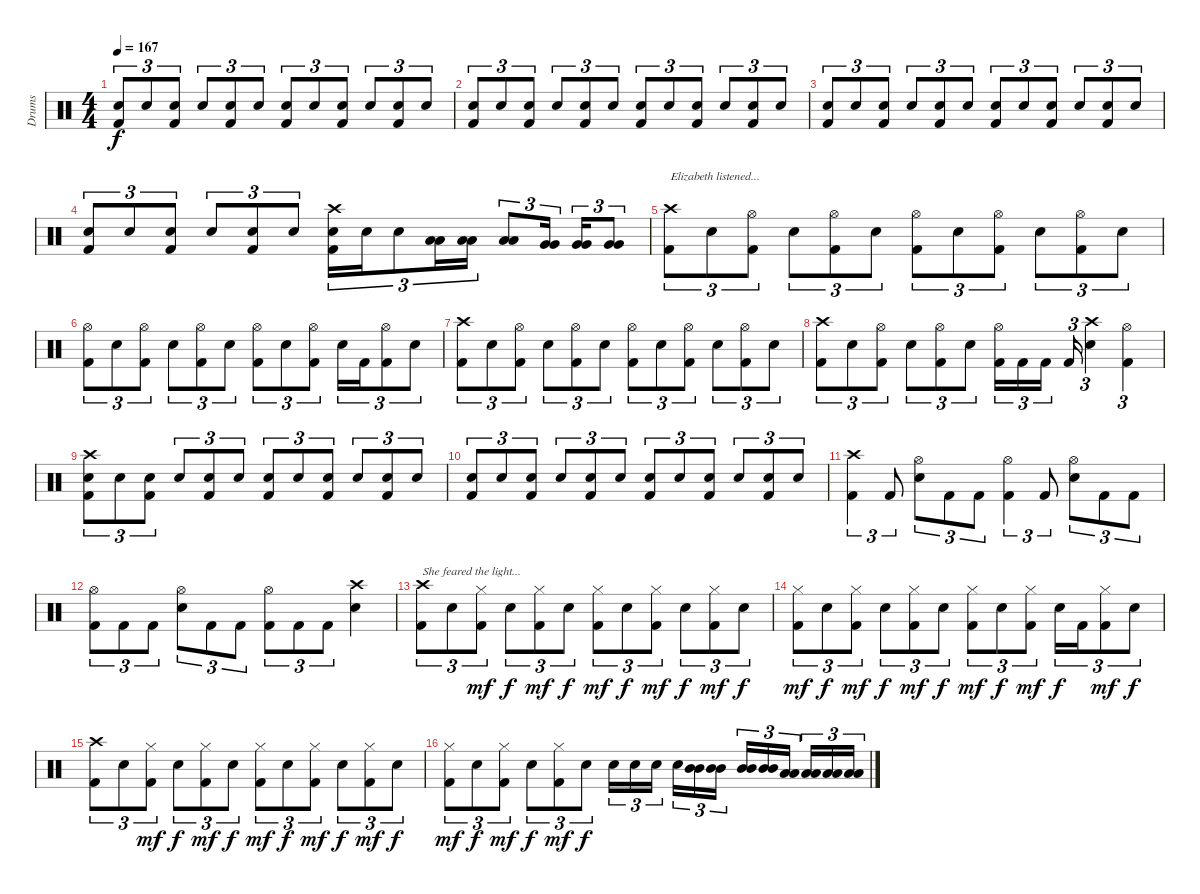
\track ("Drums" "Drums") {instrument percussion}
\staff {score}
\articulation defaults
\ts (4 4)
\tempo 167
\clef neutral
\ks c
("Electric Snare (hit)" "Kick (hit) 2").8{tu (3 2) dy f} "Electric Snare (hit)".8{tu (3 2)} ("Electric Snare (hit)" "Kick (hit) 2").8{tu (3 2)} "Electric Snare (hit)".8{tu (3 2)} ("Electric Snare (hit)" "Kick (hit) 2").8{tu (3 2)} "Electric Snare (hit)".8{tu (3 2)} ("Electric Snare (hit)" "Kick (hit) 2").8{tu (3 2)} "Electric Snare (hit)".8{tu (3 2)} ("Electric Snare (hit)" "Kick (hit) 2").8{tu (3 2)} "Electric Snare (hit)".8{tu (3 2)} ("Electric Snare (hit)" "Kick (hit) 2").8{tu (3 2)} "Electric Snare (hit)".8{tu (3 2)} |
("Electric Snare (hit)" "Kick (hit) 2").8{tu (3 2)} "Electric Snare (hit)".8{tu (3 2)} ("Electric Snare (hit)" "Kick (hit) 2").8{tu (3 2)} "Electric Snare (hit)".8{tu (3 2)} ("Electric Snare (hit)" "Kick (hit) 2").8{tu (3 2)} "Electric Snare (hit)".8{tu (3 2)} ("Electric Snare (hit)" "Kick (hit) 2").8{tu (3 2)} "Electric Snare (hit)".8{tu (3 2)} ("Electric Snare (hit)" "Kick (hit) 2").8{tu (3 2)} "Electric Snare (hit)".8{tu (3 2)} ("Electric Snare (hit)" "Kick (hit) 2").8{tu (3 2)} "Electric Snare (hit)".8{tu (3 2)} |
("Electric Snare (hit)" "Kick (hit) 2").8{tu (3 2)} "Electric Snare (hit)".8{tu (3 2)} ("Electric Snare (hit)" "Kick (hit) 2").8{tu (3 2)} "Electric Snare (hit)".8{tu (3 2)} ("Electric Snare (hit)" "Kick (hit) 2").8{tu (3 2)} "Electric Snare (hit)".8{tu (3 2)} ("Electric Snare (hit)" "Kick (hit) 2").8{tu (3 2)} "Electric Snare (hit)".8{tu (3 2)} ("Electric Snare (hit)" "Kick (hit) 2").8{tu (3 2)} "Electric Snare (hit)".8{tu (3 2)} ("Electric Snare (hit)" "Kick (hit) 2").8{tu (3 2)} "Electric Snare (hit)".8{tu (3 2)} |
("Electric Snare (hit)" "Kick (hit) 2").8{tu (3 2)} "Electric Snare (hit)".8{tu (3 2)} ("Electric Snare (hit)" "Kick (hit) 2").8{tu (3 2)} "Electric Snare (hit)".8{tu (3 2)} ("Electric Snare (hit)" "Kick (hit) 2").8{tu (3 2)} "Electric Snare (hit)".8{tu (3 2)} ("Crash high (hit)" "Electric Snare (hit)" "Kick (hit) 2").16{tu (3 2)} "Electric Snare (hit)".16{tu (3 2)} "Electric Snare (hit)".8{tu (3 2)} ("Low Tom (hit)" "Low Tom (hit)").16{tu (3 2)} ("Low Tom (hit)" "Low Tom (hit)").16{tu (3 2)} ("Low Tom (hit)" "Low Tom (hit)").8{tu (3 2)} ("Very Low Tom (hit)" "Very Low Tom (hit)").16{tu (3 2)} ("Very Low Tom (hit)" "Very Low Tom (hit)").16{tu (3 2)} ("Very Low Tom (hit)" "Very Low Tom (hit)").8{tu (3 2)} |
("Crash high (hit)" "Kick (hit) 2").8{tu (3 2) txt "Elizabeth listened..."} "Electric Snare (hit)".8{tu (3 2)} ("Hi-Hat (open)" "Kick (hit) 2").8{tu (3 2)} "Electric Snare (hit)".8{tu (3 2)} ("Hi-Hat (open)" "Kick (hit) 2").8{tu (3 2)} "Electric Snare (hit)".8{tu (3 2)} ("Hi-Hat (open)" "Kick (hit) 2").8{tu (3 2)} "Electric Snare (hit)".8{tu (3 2)} ("Hi-Hat (open)" "Kick (hit) 2").8{tu (3 2)} "Electric Snare (hit)".8{tu (3 2)} ("Hi-Hat (open)" "Kick (hit) 2").8{tu (3 2)} "Electric Snare (hit)".8{tu (3 2)} |
("Hi-Hat (open)" "Kick (hit) 2").8{tu (3 2)} "Electric Snare (hit)".8{tu (3 2)} ("Hi-Hat (open)" "Kick (hit) 2").8{tu (3 2)} "Electric Snare (hit)".8{tu (3 2)} ("Hi-Hat (open)" "Kick (hit) 2").8{tu (3 2)} "Electric Snare (hit)".8{tu (3 2)} ("Hi-Hat (open)" "Kick (hit) 2").8{tu (3 2)} "Electric Snare (hit)".8{tu (3 2)} ("Hi-Hat (open)" "Kick (hit) 2").8{tu (3 2)} "Electric Snare (hit)".16{tu (3 2)} "Kick (hit) 2".16{tu (3 2)} ("Hi-Hat (open)" "Kick (hit) 2").8{tu (3 2)} "Electric Snare (hit)".8{tu (3 2)} |
("Crash high (hit)" "Kick (hit) 2").8{tu (3 2)} "Electric Snare (hit)".8{tu (3 2)} ("Hi-Hat (open)" "Kick (hit) 2").8{tu (3 2)} "Electric Snare (hit)".8{tu (3 2)} ("Hi-Hat (open)" "Kick (hit) 2").8{tu (3 2)} "Electric Snare (hit)".8{tu (3 2)} ("Hi-Hat (open)" "Kick (hit) 2").8{tu (3 2)} "Electric Snare (hit)".8{tu (3 2)} ("Hi-Hat (open)" "Kick (hit) 2").8{tu (3 2)} "Electric Snare (hit)".8{tu (3 2)} ("Hi-Hat (open)" "Kick (hit) 2").8{tu (3 2)} "Electric Snare (hit)".8{tu (3 2)} |
("Crash high (hit)" "Kick (hit) 2").8{tu (3 2)} "Electric Snare (hit)".8{tu (3 2)} ("Hi-Hat (open)" "Kick (hit) 2").8{tu (3 2)} "Electric Snare (hit)".8{tu (3 2)} ("Hi-Hat (open)" "Kick (hit) 2").8{tu (3 2)} "Electric Snare (hit)".8{tu (3 2)} ("Hi-Hat (open)" "Kick (hit) 2").16{tu (3 2)} "Kick (hit) 2".16{tu (3 2)} "Kick (hit) 2".16{tu (3 2)} "Kick (hit) 2".16{tu (3 2)} ("Crash high (hit)" "Electric Snare (hit)").4{tu (3 2)} ("Hi-Hat (open)" "Kick (hit) 2").4{tu (3 2)} |
("Crash high (hit)" "Electric Snare (hit)" "Kick (hit) 2").8{tu (3 2)} "Electric Snare (hit)".8{tu (3 2)} ("Electric Snare (hit)" "Kick (hit) 2").8{tu (3 2)} "Electric Snare (hit)".8{tu (3 2)} ("Electric Snare (hit)" "Kick (hit) 2").8{tu (3 2)} "Electric Snare (hit)".8{tu (3 2)} ("Electric Snare (hit)" "Kick (hit) 2").8{tu (3 2)} "Electric Snare (hit)".8{tu (3 2)} ("Electric Snare (hit)" "Kick (hit) 2").8{tu (3 2)} "Electric Snare (hit)".8{tu (3 2)} ("Electric Snare (hit)" "Kick (hit) 2").8{tu (3 2)} "Electric Snare (hit)".8{tu (3 2)} |
("Electric Snare (hit)" "Kick (hit) 2").8{tu (3 2)} "Electric Snare (hit)".8{tu (3 2)} ("Electric Snare (hit)" "Kick (hit) 2").8{tu (3 2)} "Electric Snare (hit)".8{tu (3 2)} ("Electric Snare (hit)" "Kick (hit) 2").8{tu (3 2)} "Electric Snare (hit)".8{tu (3 2)} ("Electric Snare (hit)" "Kick (hit) 2").8{tu (3 2)} "Electric Snare (hit)".8{tu (3 2)} ("Electric Snare (hit)" "Kick (hit) 2").8{tu (3 2)} "Electric Snare (hit)".8{tu (3 2)} ("Electric Snare (hit)" "Kick (hit) 2").8{tu (3 2)} "Electric Snare (hit)".8{tu (3 2)} |
("Crash high (hit)" "Kick (hit) 2").4{tu (3 2)} "Kick (hit) 2".8{tu (3 2)} ("Hi-Hat (open)" "Electric Snare (hit)").8{tu (3 2)} "Kick (hit) 2".8{tu (3 2)} "Kick (hit) 2".8{tu (3 2)} ("Hi-Hat (open)" "Kick (hit) 2").4{tu (3 2)} "Kick (hit) 2".8{tu (3 2)} ("Hi-Hat (open)" "Electric Snare (hit)").8{tu (3 2)} "Kick (hit) 2".8{tu (3 2)} "Kick (hit) 2".8{tu (3 2)} |
("Hi-Hat (open)" "Kick (hit) 2").8{tu (3 2)} "Kick (hit) 2".8{tu (3 2)} "Kick (hit) 2".8{tu (3 2)} ("Hi-Hat (open)" "Electric Snare (hit)").8{tu (3 2)} "Kick (hit) 2".8{tu (3 2)} "Kick (hit) 2".8{tu (3 2)} ("Hi-Hat (open)" "Kick (hit) 2").8{tu (3 2)} "Kick (hit) 2".8{tu (3 2)} "Kick (hit) 2".8{tu (3 2)} ("Crash high (hit)" "Electric Snare (hit)").4 |
("Crash high (hit)" "Kick (hit) 2").8{tu (3 2) txt "She feared the light..."} "Electric Snare (hit)".8{tu (3 2)} ("Hi-Hat (closed)" "Kick (hit) 2").8{tu (3 2) dy mf} "Electric Snare (hit)".8{tu (3 2) dy f} ("Hi-Hat (closed)" "Kick (hit) 2").8{tu (3 2) dy mf} "Electric Snare (hit)".8{tu (3 2) dy f} ("Hi-Hat (closed)" "Kick (hit) 2").8{tu (3 2) dy mf} "Electric Snare (hit)".8{tu (3 2) dy f} ("Hi-Hat (closed)" "Kick (hit) 2").8{tu (3 2) dy mf} "Electric Snare (hit)".8{tu (3 2) dy f} ("Hi-Hat (closed)" "Kick (hit) 2").8{tu (3 2) dy mf} "Electric Snare (hit)".8{tu (3 2) dy f} |
("Hi-Hat (closed)" "Kick (hit) 2").8{tu (3 2) dy mf} "Electric Snare (hit)".8{tu (3 2) dy f} ("Hi-Hat (closed)" "Kick (hit) 2").8{tu (3 2) dy mf} "Electric Snare (hit)".8{tu (3 2) dy f} ("Hi-Hat (closed)" "Kick (hit) 2").8{tu (3 2) dy mf} "Electric Snare (hit)".8{tu (3 2) dy f} ("Hi-Hat (closed)" "Kick (hit) 2").8{tu (3 2) dy mf} "Electric Snare (hit)".8{tu (3 2) dy f} ("Hi-Hat (closed)" "Kick (hit) 2").8{tu (3 2) dy mf} "Electric Snare (hit)".16{tu (3 2) dy f} "Kick (hit) 2".16{tu (3 2)} ("Hi-Hat (closed)" "Kick (hit) 2").8{tu (3 2) dy mf} "Electric Snare (hit)".8{tu (3 2) dy f} |
("Crash high (hit)" "Kick (hit) 2").8{tu (3 2)} "Electric Snare (hit)".8{tu (3 2)} ("Hi-Hat (closed)" "Kick (hit) 2").8{tu (3 2) dy mf} "Electric Snare (hit)".8{tu (3 2) dy f} ("Hi-Hat (closed)" "Kick (hit) 2").8{tu (3 2) dy mf} "Electric Snare (hit)".8{tu (3 2) dy f} ("Hi-Hat (closed)" "Kick (hit) 2").8{tu (3 2) dy mf} "Electric Snare (hit)".8{tu (3 2) dy f} ("Hi-Hat (closed)" "Kick (hit) 2").8{tu (3 2) dy mf} "Electric Snare (hit)".8{tu (3 2) dy f} ("Hi-Hat (closed)" "Kick (hit) 2").8{tu (3 2) dy mf} "Electric Snare (hit)".8{tu (3 2) dy f} |
("Hi-Hat (closed)" "Kick (hit) 2").8{tu (3 2) dy mf} "Electric Snare (hit)".8{tu (3 2) dy f} ("Hi-Hat (closed)" "Kick (hit) 2").8{tu (3 2) dy mf} "Electric Snare (hit)".8{tu (3 2) dy f} ("Hi-Hat (closed)" "Kick (hit) 2").8{tu (3 2) dy mf} "Electric Snare (hit)".8{tu (3 2) dy f} "Electric Snare (hit)".16{tu (3 2)} "Electric Snare (hit)".16{tu (3 2)} "Electric Snare (hit)".16{tu (3 2)} "Electric Snare (hit)".16{tu (3 2)} ("Mid Tom (hit)" "Mid Tom (hit)").16{tu (3 2)} ("Mid Tom (hit)" "Mid Tom (hit)").16{tu (3 2)} ("Mid Tom (hit)" "Mid Tom (hit)").16{tu (3 2)} ("Mid Tom (hit)" "Mid Tom (hit)").16{tu (3 2)} ("Low Tom (hit)" "Low Tom (hit)").16{tu (3 2)} ("Low Tom (hit)" "Low Tom (hit)").16{tu (3 2)} ("Low Tom (hit)" "Low Tom (hit)").16{tu (3 2)} ("Low Tom (hit)" "Low Tom (hit)").16{tu (3 2)}
